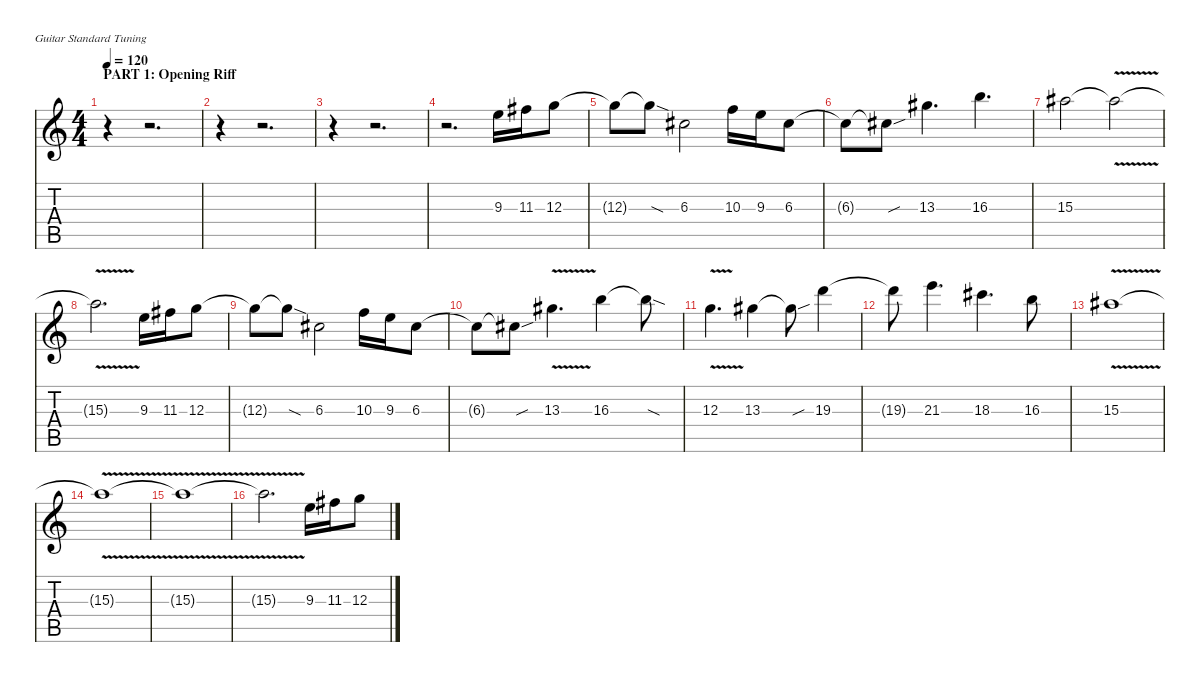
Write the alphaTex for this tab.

\defaultSystemsLayout 4
\hideDynamics
\bracketExtendMode nobrackets
\singleTrackTrackNamePolicy hidden
\multiTrackTrackNamePolicy hidden
\firstSystemTrackNameMode fullname
\firstSystemTrackNameOrientation horizontal
\otherSystemsTrackNameOrientation horizontal
\track ("Fredrik Akesson - Electric Guitar 2" "dist.guit.") {instrument distortionguitar}
\staff {score tabs}
\tuning (E4 B3 G3 D3 A2 E2)
\ts (4 4)
\beaming (8 2 2 2 2)
\section ("" "PART 1: Opening Riff")
\tempo 120
\clef g2
\ks c
r.4{dy f instrument distortionguitar beam Down} r.2{d beam Down} |
r.4{beam Down} r.2{d beam Down} |
r.4{beam Down} r.2{d beam Down} |
r.2{d beam Down} 9.3.16{beam Down} 11.3{acc #}.16{beam Down} 12.3.8{beam Down} |
12.3{t}.8{beam Down} 12.3{sod t}.8{beam Down} 6.3{acc #}.2{beam Down} 10.3.16{beam Down} 9.3.16{beam Down} 6.3{acc #}.8{beam Down} |
6.3{t acc #}.8{beam Down} 6.3{sou t acc #}.8{beam Down} 13.3{acc #}.4{d beam Down} 16.3.4{d beam Down} |
15.3{acc #}.2{beam Down} 15.3{v t acc #}.2{beam Down} |
15.3{v t acc #}.2{d beam Down} 9.3.16{beam Down} 11.3{acc #}.16{beam Down} 12.3.8{beam Down} |
12.3{t}.8{beam Down} 12.3{sod t}.8{beam Down} 6.3{acc #}.2{beam Down} 10.3.16{beam Down} 9.3.16{beam Down} 6.3{acc #}.8{beam Down} |
6.3{t acc #}.8{beam Down} 6.3{sou t acc #}.8{beam Down} 13.3{v acc #}.4{d beam Down} 16.3.4{beam Down} 16.3{sod t}.8{beam Down} |
12.3{v}.4{d beam Down} 13.3{acc #}.4{beam Down} 13.3{sou t acc #}.8{beam Down} 19.3.4{beam Down} |
19.3{t}.8{beam Down} 21.3.4{d beam Down} 18.3{acc #}.4{d beam Down} 16.3.8{beam Down} |
15.3{v acc #}.1{beam Down} |
15.3{v t acc #}.1{beam Down} |
15.3{v t acc #}.1{beam Down} |
15.3{v t acc #}.2{d beam Down} 9.3.16{beam Down} 11.3{acc #}.16{beam Down} 12.3.8{beam Down}
